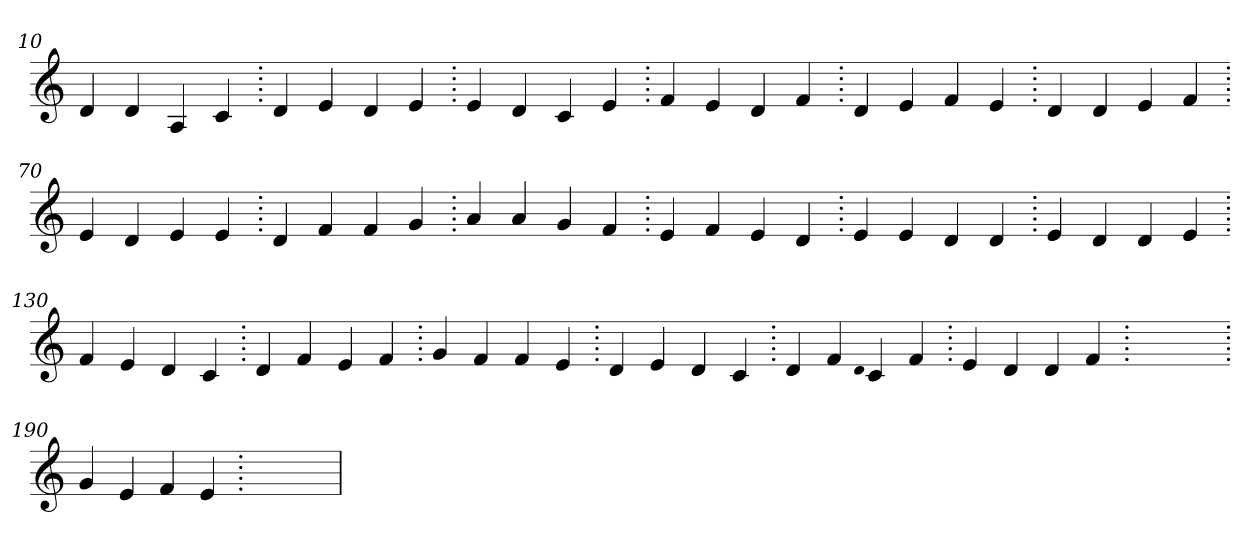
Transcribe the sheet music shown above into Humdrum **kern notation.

**kern
*part1
*staff1
*clefG2
=10.
4d
4d
4A
4c
=20.
4d
4e
4d
4e
=30.
4e
4d
4c
4e
=40.
4f
4e
4d
4f
=50.
4d
4e
4f
4e
=60.
4d
4d
4e
4f
=70.
4e
4d
4e
4e
=80.
4d
4f
4f
4g
=90.
4a
4a
4g
4f
=100.
4e
4f
4e
4d
=110.
4e
4e
4d
4d
=120.
4e
4d
4d
4e
=130.
4f
4e
4d
4c
=140.
4d
4f
4e
4f
=150.
4g
4f
4f
4e
=160.
4d
4e
4d
4c
=170.
4d
4f
qqd
4c
4f
=180.
4e
4d
4d
4f
=190.
1ryy
=190.
4g
4e
4f
4e
=200.
1ryy
=
*-
